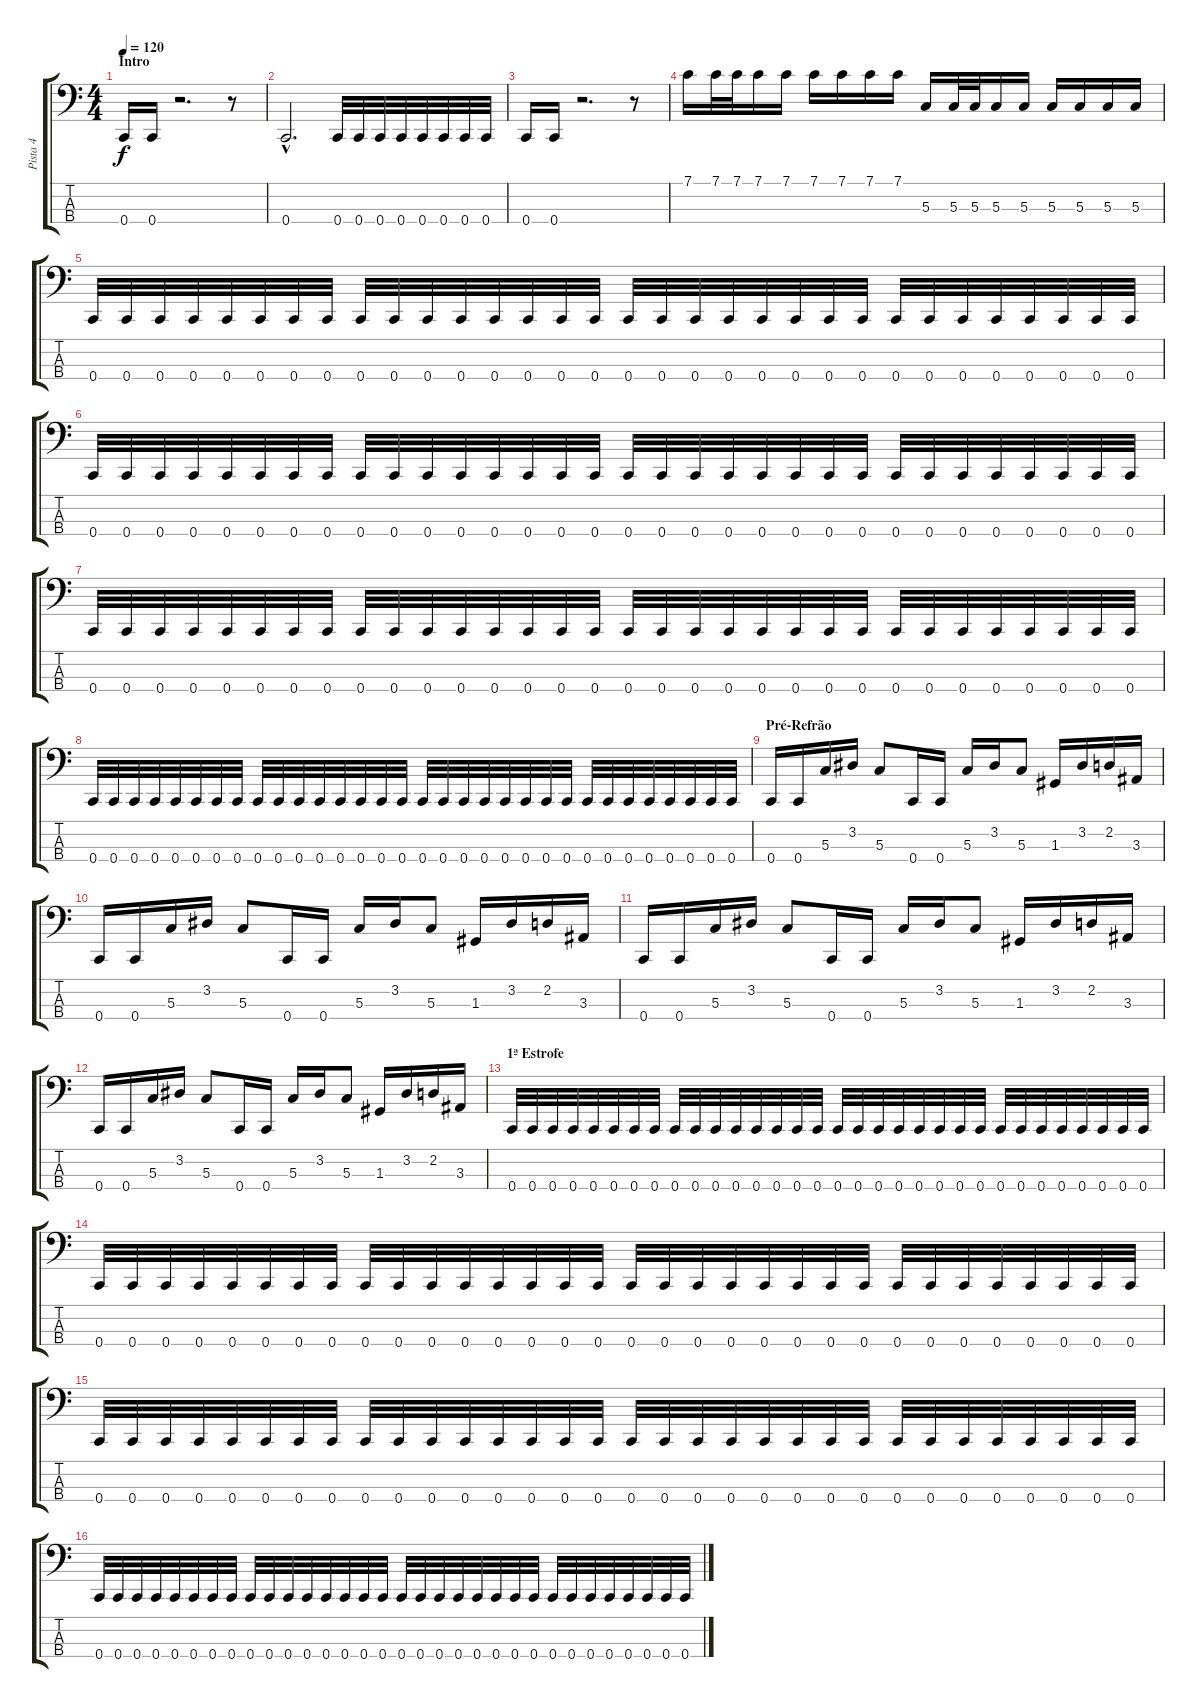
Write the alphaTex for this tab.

\track ("Pista 4" "Pista 4") {instrument electricbasspick}
\staff {score tabs}
\tuning (F2 C2 G1 C1) {hide}
\ts (4 4)
\section ("" "Intro")
\tempo 120
\clef f4
\ks c
0.4.16{dy f instrument electricbasspick} 0.4.16 r.2{d} r.8 |
0.4{hac}.2{d} 0.4.32 0.4.32 0.4.32 0.4.32 0.4.32 0.4.32 0.4.32 0.4.32 |
0.4.16 0.4.16 r.2{d} r.8 |
7.1.16 7.1.32 7.1.32 7.1.16 7.1.16 7.1.16 7.1.16 7.1.16 7.1.16 5.3.16 5.3.32 5.3.32 5.3.16 5.3.16 5.3.16 5.3.16 5.3.16 5.3.16 |
0.4.32 0.4.32 0.4.32 0.4.32 0.4.32 0.4.32 0.4.32 0.4.32 0.4.32 0.4.32 0.4.32 0.4.32 0.4.32 0.4.32 0.4.32 0.4.32 0.4.32 0.4.32 0.4.32 0.4.32 0.4.32 0.4.32 0.4.32 0.4.32 0.4.32 0.4.32 0.4.32 0.4.32 0.4.32 0.4.32 0.4.32 0.4.32 |
0.4.32 0.4.32 0.4.32 0.4.32 0.4.32 0.4.32 0.4.32 0.4.32 0.4.32 0.4.32 0.4.32 0.4.32 0.4.32 0.4.32 0.4.32 0.4.32 0.4.32 0.4.32 0.4.32 0.4.32 0.4.32 0.4.32 0.4.32 0.4.32 0.4.32 0.4.32 0.4.32 0.4.32 0.4.32 0.4.32 0.4.32 0.4.32 |
0.4.32 0.4.32 0.4.32 0.4.32 0.4.32 0.4.32 0.4.32 0.4.32 0.4.32 0.4.32 0.4.32 0.4.32 0.4.32 0.4.32 0.4.32 0.4.32 0.4.32 0.4.32 0.4.32 0.4.32 0.4.32 0.4.32 0.4.32 0.4.32 0.4.32 0.4.32 0.4.32 0.4.32 0.4.32 0.4.32 0.4.32 0.4.32 |
0.4.32 0.4.32 0.4.32 0.4.32 0.4.32 0.4.32 0.4.32 0.4.32 0.4.32 0.4.32 0.4.32 0.4.32 0.4.32 0.4.32 0.4.32 0.4.32 0.4.32 0.4.32 0.4.32 0.4.32 0.4.32 0.4.32 0.4.32 0.4.32 0.4.32 0.4.32 0.4.32 0.4.32 0.4.32 0.4.32 0.4.32 0.4.32 |
\section ("" "Pré-Refrão")
0.4.16 0.4.16 5.3.16 3.2.16 5.3.8 0.4.16 0.4.16 5.3.16 3.2.16 5.3.8 1.3.16 3.2.16 2.2.16 3.3.16 |
0.4.16 0.4.16 5.3.16 3.2.16 5.3.8 0.4.16 0.4.16 5.3.16 3.2.16 5.3.8 1.3.16 3.2.16 2.2.16 3.3.16 |
0.4.16 0.4.16 5.3.16 3.2.16 5.3.8 0.4.16 0.4.16 5.3.16 3.2.16 5.3.8 1.3.16 3.2.16 2.2.16 3.3.16 |
0.4.16 0.4.16 5.3.16 3.2.16 5.3.8 0.4.16 0.4.16 5.3.16 3.2.16 5.3.8 1.3.16 3.2.16 2.2.16 3.3.16 |
\section ("" "1ª Estrofe")
0.4.32 0.4.32 0.4.32 0.4.32 0.4.32 0.4.32 0.4.32 0.4.32 0.4.32 0.4.32 0.4.32 0.4.32 0.4.32 0.4.32 0.4.32 0.4.32 0.4.32 0.4.32 0.4.32 0.4.32 0.4.32 0.4.32 0.4.32 0.4.32 0.4.32 0.4.32 0.4.32 0.4.32 0.4.32 0.4.32 0.4.32 0.4.32 |
0.4.32 0.4.32 0.4.32 0.4.32 0.4.32 0.4.32 0.4.32 0.4.32 0.4.32 0.4.32 0.4.32 0.4.32 0.4.32 0.4.32 0.4.32 0.4.32 0.4.32 0.4.32 0.4.32 0.4.32 0.4.32 0.4.32 0.4.32 0.4.32 0.4.32 0.4.32 0.4.32 0.4.32 0.4.32 0.4.32 0.4.32 0.4.32 |
0.4.32 0.4.32 0.4.32 0.4.32 0.4.32 0.4.32 0.4.32 0.4.32 0.4.32 0.4.32 0.4.32 0.4.32 0.4.32 0.4.32 0.4.32 0.4.32 0.4.32 0.4.32 0.4.32 0.4.32 0.4.32 0.4.32 0.4.32 0.4.32 0.4.32 0.4.32 0.4.32 0.4.32 0.4.32 0.4.32 0.4.32 0.4.32 |
0.4.32 0.4.32 0.4.32 0.4.32 0.4.32 0.4.32 0.4.32 0.4.32 0.4.32 0.4.32 0.4.32 0.4.32 0.4.32 0.4.32 0.4.32 0.4.32 0.4.32 0.4.32 0.4.32 0.4.32 0.4.32 0.4.32 0.4.32 0.4.32 0.4.32 0.4.32 0.4.32 0.4.32 0.4.32 0.4.32 0.4.32 0.4.32
